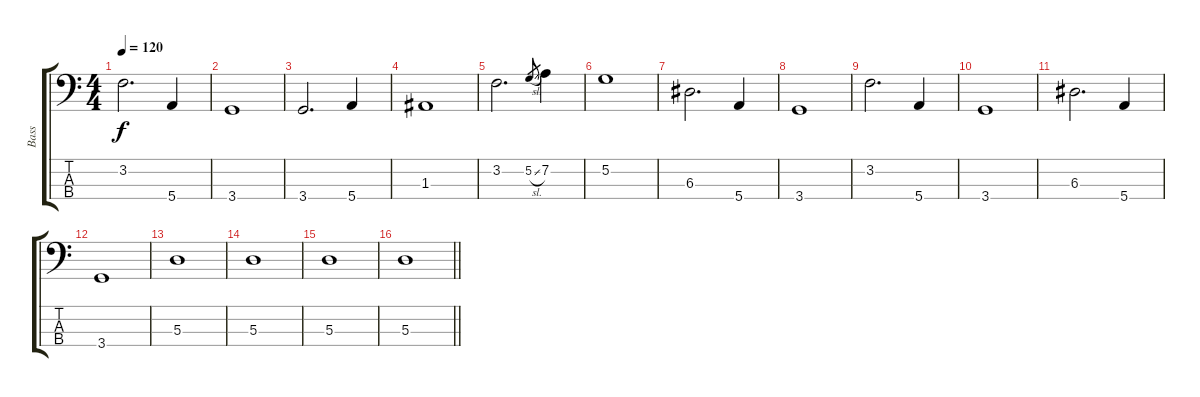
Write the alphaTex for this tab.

\track ("Bass" "Bass") {instrument electricbassfinger}
\staff {score tabs}
\tuning (G2 D2 A1 E1) {hide}
\ts (4 4)
\tempo 120
\clef f4
\ks c
3.2.2{d dy f} 5.4.4 |
3.4.1 |
3.4.2{d} 5.4.4 |
1.3.1 |
3.2.2{d} 5.2{sl}.8{gr} 7.2.4 |
5.2.1 |
6.3.2{d} 5.4.4 |
3.4.1 |
3.2.2{d} 5.4.4 |
3.4.1 |
6.3.2{d} 5.4.4 |
3.4.1 |
5.3.1 |
5.3.1 |
5.3.1 |
\barLineRight lightlight
5.3.1
